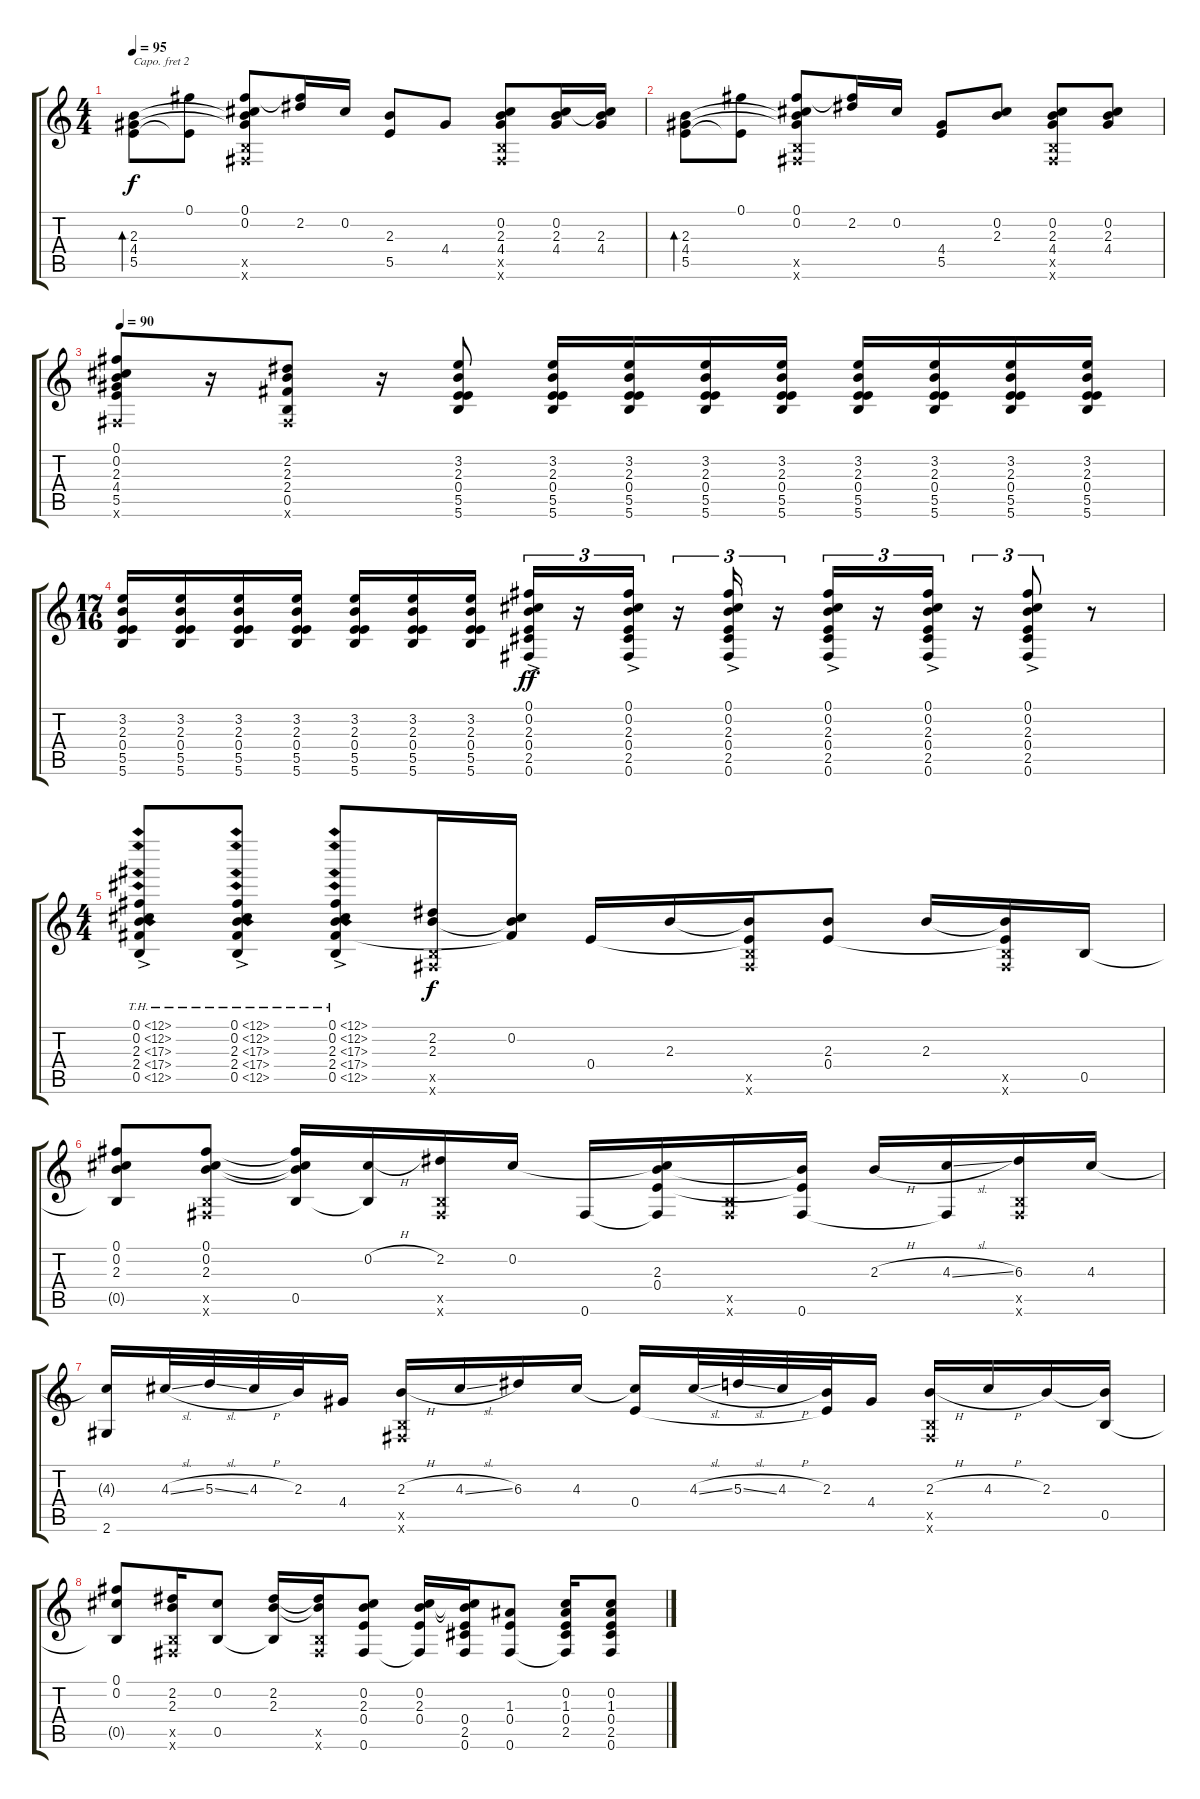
\track "" {instrument acousticguitarsteel}
\staff {score tabs}
\capo 2
\tuning (E4 B3 G3 D3 A2 E2) {hide}
\ts (4 4)
\tempo 95
\clef g2
\ks c
(2.3 4.4 5.5).8{bd 60 dy f} (0.1 5.5{t}).8 (0.1 0.2 2.3{t} 4.4{t} 0.5{x} 0.6{x}).8 (0.1{t} 2.2).16 0.2.16 (2.3 5.5).8 4.4.8 (0.2 2.3 4.4 0.5{x} 0.6{x}).8 (0.2 2.3 4.4).16 (0.2{t} 2.3 4.4).16 |
(2.3 4.4 5.5).8{bd 60} (0.1 5.5{t}).8 (0.1 0.2 2.3{t} 4.4{t} 0.5{x} 0.6{x}).8 (0.1{t} 2.2).16 0.2.16 (4.4 5.5).8 (0.2 2.3).8 (0.2 2.3 4.4 0.5{x} 0.6{x}).8 (0.2 2.3 4.4).8 |
\tempo 90
(0.1 0.2 2.3 4.4 5.5 0.6{x}).8 r.16 (2.2 2.3 2.4 0.5 0.6{x}).8 r.16 (3.2 2.3 0.4 5.5 5.6).8 (3.2 2.3 0.4 5.5 5.6).16 (3.2 2.3 0.4 5.5 5.6).16 (3.2 2.3 0.4 5.5 5.6).16 (3.2 2.3 0.4 5.5 5.6).16 (3.2 2.3 0.4 5.5 5.6).16 (3.2 2.3 0.4 5.5 5.6).16 (3.2 2.3 0.4 5.5 5.6).16 (3.2 2.3 0.4 5.5 5.6).16 |
\ts (17 16)
(3.2 2.3 0.4 5.5 5.6).16 (3.2 2.3 0.4 5.5 5.6).16 (3.2 2.3 0.4 5.5 5.6).16 (3.2 2.3 0.4 5.5 5.6).16 (3.2 2.3 0.4 5.5 5.6).16 (3.2 2.3 0.4 5.5 5.6).16 (3.2 2.3 0.4 5.5 5.6).16 (0.1{ac} 0.2{ac} 2.3{ac} 0.4{ac} 2.5{ac} 0.6{ac}).16{tu (3 2) dy ff} r.16{tu (3 2)} (0.1{ac} 0.2{ac} 2.3{ac} 0.4{ac} 2.5{ac} 0.6{ac}).16{tu (3 2)} r.16{tu (3 2)} (0.1{ac} 0.2{ac} 2.3{ac} 0.4{ac} 2.5{ac} 0.6{ac}).16{tu (3 2)} r.16{tu (3 2)} (0.1{ac} 0.2{ac} 2.3{ac} 0.4{ac} 2.5{ac} 0.6{ac}).16{tu (3 2)} r.16{tu (3 2)} (0.1{ac} 0.2{ac} 2.3{ac} 0.4{ac} 2.5{ac} 0.6{ac}).16{tu (3 2)} r.16{tu (3 2)} (0.1{ac} 0.2{ac} 2.3{ac} 0.4{ac} 2.5{ac} 0.6{ac}).8{tu (3 2)} r.8 |
\ts (4 4)
(0.1{th 12 ac} 0.2{th 12 ac} 2.3{th 15 ac} 2.4{th 15 ac} 0.5{th 12 ac}).8 (0.1{th 12 ac} 0.2{th 12 ac} 2.3{th 15 ac} 2.4{th 15 ac} 0.5{th 12 ac}).8 (0.1{th 12 ac} 0.2{th 12 ac} 2.3{th 15 ac} 2.4{th 15 ac} 0.5{th 12 ac}).8 (2.2 2.3 0.5{x} 0.6{x}).16{dy f} (0.2 2.3{t} 2.4{t}).16 0.4.16 2.3.16 (2.3{t} 0.4{t} 0.5{x} 0.6{x}).16 (2.3 0.4).8 2.3.16 (2.3{t} 0.4{t} 0.5{x} 0.6{x}).16 0.5.16 |
(0.1 0.2 2.3 0.5{t}).8 (0.1 0.2 2.3 0.5{x} 0.6{x}).8 (0.1{t} 0.2{t} 2.3{t} 0.5).16 (0.2{h} 0.5{t}).16 (2.2 0.5{x} 0.6{x}).16 0.2.16 0.6.16 (0.2{t} 2.3 0.4 0.6{t}).16 (0.5{x} 0.6{x}).16 (2.3{t} 0.4{t} 0.6).16 2.3{h}.16 (4.3{sl} 0.6{t}).16 (6.3 0.5{x} 0.6{x}).16 4.3.16 |
(4.3{t} 2.6).16 4.3{sl}.32 5.3{sl}.32 4.3{h}.32 2.3.32 4.4.16 (2.3{h} 0.5{x} 0.6{x}).16 4.3{sl}.16 6.3.16 4.3.16 (4.3{t} 0.4).16 4.3{sl}.32 5.3{sl}.32 4.3{h}.32 (2.3 0.4{t}).32 4.4.16 (2.3{h} 0.5{x} 0.6{x}).16 4.3{h}.16 2.3.16 (2.3{t} 0.5).16 |
(0.1 0.2 0.5{t}).8 (2.2 2.3 0.5{x} 0.6{x}).16 (0.2 0.5).8 (2.2 2.3 0.5{t}).16 (2.2{t} 2.3{t} 0.5{x} 0.6{x}).16 (0.2 2.3 0.4 0.6).8 (0.2 2.3 0.4 0.6{t}).16 (0.2{t} 2.3{t} 0.4 2.5 0.6).16 (1.3 0.4 0.6).8 (0.2 1.3 0.4 2.5 0.6{t}).16 (0.2 1.3 0.4 2.5 0.6).8
